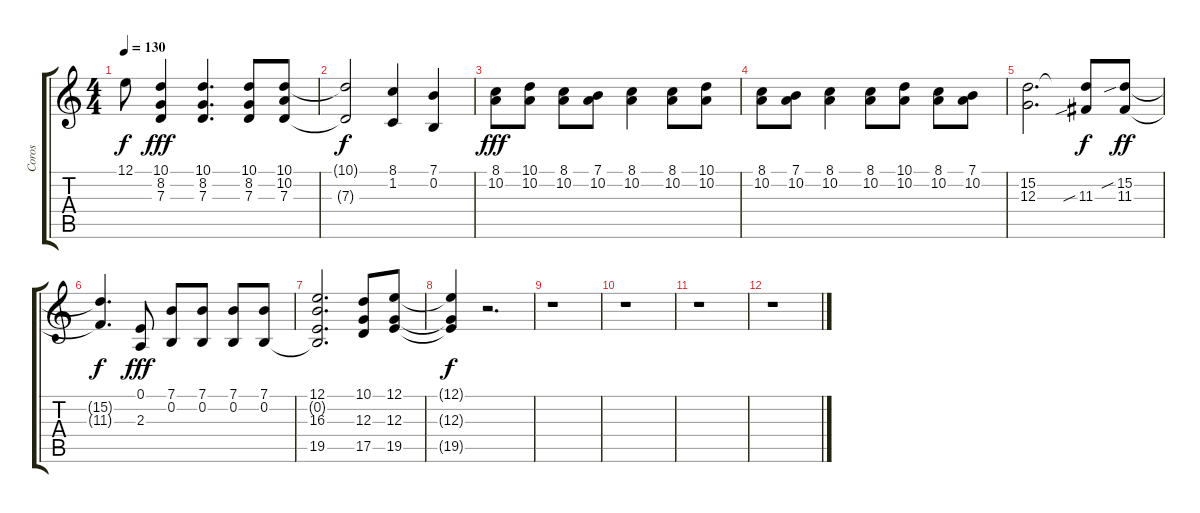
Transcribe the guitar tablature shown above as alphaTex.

\track ("Coros" "Coros") {instrument violin}
\staff {score tabs}
\tuning (E4 B3 G3 D3 A2 E2) {hide}
\ts (4 4)
\tempo 130
\clef g2
\ks c
12.1{t}.8{dy f} (10.1 8.2 7.3).4{dy fff} (10.1 8.2 7.3).4{d} (10.1 8.2 7.3).8 (10.1 10.2 7.3).8 |
(10.1{t} 7.3{t}).2{dy f} (8.1 1.2).4 (7.1 0.2).4 |
(8.1 10.2).8{dy fff} (10.1 10.2).8 (8.1 10.2).8 (7.1 10.2).8 (8.1 10.2).4 (8.1 10.2).8 (10.1 10.2).8 |
(8.1 10.2).8 (7.1 10.2).8 (8.1 10.2).4 (8.1 10.2).8 (10.1 10.2).8 (8.1 10.2).8 (7.1 10.2).8 |
(15.2 12.3).2{d} (15.2{t} 11.3{sib}).8{dy f} (15.2{sib} 11.3).8{dy ff} |
(15.2{t} 11.3{t}).4{d dy f} (0.1 2.3).8{dy fff} (7.1 0.2).8 (7.1 0.2).8 (7.1 0.2).8 (7.1 0.2).8 |
(12.1 0.2{t} 16.3 19.5).2{d} (10.1 12.3 17.5).8 (12.1 12.3 19.5).8 |
(12.1{t} 12.3{t} 19.5{t}).4{dy f} r.2{d} |
r.1 |
r.1 |
r.1 |
r.1
